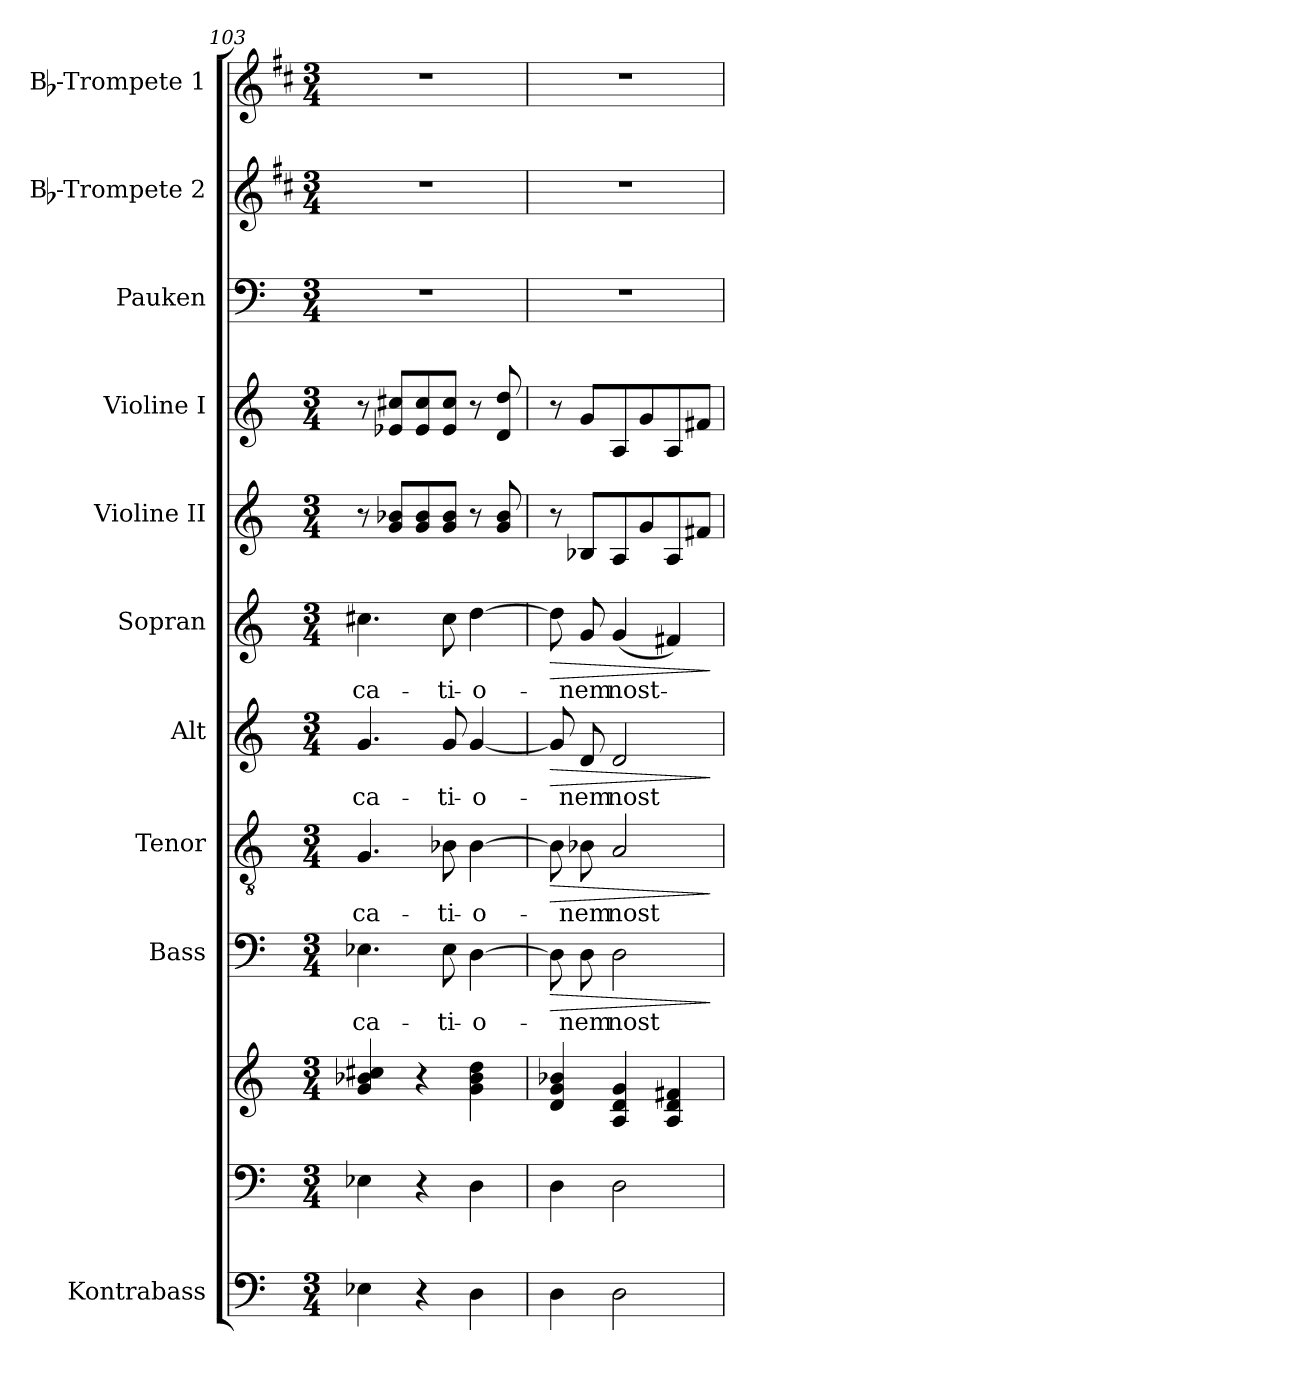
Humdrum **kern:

**kern	**kern	**kern	**kern	**text	**dynam	**kern	**text	**dynam	**kern	**text	**dynam	**kern	**text	**dynam	**kern	**kern	**kern	**kern	**kern
*part11	*part10	*part10	*part9	*part9	*part9	*part8	*part8	*part8	*part7	*part7	*part7	*part6	*part6	*part6	*part5	*part4	*part3	*part2	*part1
*staff12	*staff11	*staff10	*staff9	*staff9	*staff9	*staff8	*staff8	*staff8	*staff7	*staff7	*staff7	*staff6	*staff6	*staff6	*staff5	*staff4	*staff3	*staff2	*staff1
*I"Kontrabass	*	*	*I"Bass	*	*	*I"Tenor	*	*	*I"Alt	*	*	*I"Sopran	*	*	*I"Violine II	*I"Violine I	*I"Pauken	*I"Bb-Trompete 2	*I"Bb-Trompete 1
*I'Kb.	*	*	*I'B.	*	*	*I'T.	*	*	*I'A.	*	*	*I'S.	*	*	*I'Vl. II	*I'Vl. I	*I'Pk.	*I'Bb Trp. 2	*I'Bb Trp. 1
*clefF4	*clefF4	*clefG2	*clefF4	*	*	*clefGv2	*	*	*clefG2	*	*	*clefG2	*	*	*clefG2	*clefG2	*clefF4	*clefG2	*clefG2
*ITrd7c12	*	*	*	*	*	*	*	*	*	*	*	*	*	*	*	*	*	*ITrd1c2	*ITrd1c2
*k[]	*k[]	*k[]	*k[]	*	*	*k[]	*	*	*k[]	*	*	*k[]	*	*	*k[]	*k[]	*k[]	*k[]	*k[]
*C:	*C:	*C:	*C:	*	*	*C:	*	*	*C:	*	*	*C:	*	*	*C:	*C:	*C:	*C:	*C:
*M3/4	*M3/4	*M3/4	*M3/4	*	*	*M3/4	*	*	*M3/4	*	*	*M3/4	*	*	*M3/4	*M3/4	*M3/4	*M3/4	*M3/4
=103	=103	=103	=103	=103	=103	=103	=103	=103	=103	=103	=103	=103	=103	=103	=103	=103	=103	=103	=103
!	!	!	!	!LO:LY:b	!	!	!LO:LY:b	!	!	!LO:LY:b	!	!	!LO:LY:b	!	!	!	!	!	!
4EE-X\	4E-X\	4g/ 4b-X/ 4cc#X/	4.E-X\	-ca-	.	4.G/	-ca-	.	4.g/	-ca-	.	4.cc#X\	-ca-	.	8r	8r	2.r	2.r	2.r
.	.	.	.	.	.	.	.	.	.	.	.	.	.	.	8g/ 8b-X/L	8e-X/ 8cc#X/L	.	.	.
4r	4r	4r	.	.	.	.	.	.	.	.	.	.	.	.	8g/ 8b-/	8e-/ 8cc#/	.	.	.
!	!	!	!	!LO:LY:b	!	!	!LO:LY:b	!	!	!LO:LY:b	!	!	!LO:LY:b	!	!	!	!	!	!
.	.	.	8E-\	-ti-	.	8B-X\	-ti-	.	8g/	-ti-	.	8cc#\	-ti-	.	8g/ 8b-/J	8e-/ 8cc#/J	.	.	.
!	!	!	!	!LO:LY:b	!	!	!LO:LY:b	!	!	!LO:LY:b	!	!	!LO:LY:b	!	!	!	!	!	!
4DD\	4D\	4g\ 4b-\ 4dd\	[4D\	-o-	.	[4B-\	-o-	.	[4g/	-o-	.	[4dd\	-o-	.	8r	8r	.	.	.
.	.	.	.	.	.	.	.	.	.	.	.	.	.	.	8g/ 8b-/	8d/ 8dd/	.	.	.
=104	=104	=104	=104	=104	=104	=104	=104	=104	=104	=104	=104	=104	=104	=104	=104	=104	=104	=104	=104
!	!	!	!	!	!LO:HP:b	!	!	!LO:HP:b	!	!	!LO:HP:b	!	!	!LO:HP:b	!	!	!	!	!
4DD\	4D\	4d/ 4g/ 4b-X/	8D\]	.	>	8B-\]	.	>	8g/]	.	>	8dd\]	.	>	8r	8r	2.r	2.r	2.r
!	!	!	!	!LO:LY:b	!	!	!LO:LY:b	!	!	!LO:LY:b	!	!	!LO:LY:b	!	!	!	!	!	!
.	.	.	8D\	-nem	.	8B-X\	-nem	.	8d/	-nem	.	8g/	-nem	.	8B-X/L	8g/L	.	.	.
!	!	!	!	!LO:LY:b	!	!	!LO:LY:b	!	!	!LO:LY:b	!	!	!LO:LY:b	!	!	!	!	!	!
2DD\	2D\	4A/ 4d/ 4g/	2D\	nost-	.	2A/	nost-	.	2d/	nost-	.	(<4g/	nost-	.	8A/	8A/	.	.	.
.	.	.	.	.	.	.	.	.	.	.	.	.	.	.	8g/	8g/	.	.	.
.	.	4A/ 4d/ 4f#X/	.	.	.	.	.	.	.	.	.	4f#X/)	.	.	8A/	8A/	.	.	.
.	.	.	.	.	.	.	.	.	.	.	.	.	.	.	8f#X/J	8f#X/J	.	.	.
.	.	.	.	.	]	.	.	]	.	.	]	.	.	]	.	.	.	.	.
=	=	=	=	=	=	=	=	=	=	=	=	=	=	=	=	=	=	=	=
*-	*-	*-	*-	*-	*-	*-	*-	*-	*-	*-	*-	*-	*-	*-	*-	*-	*-	*-	*-
